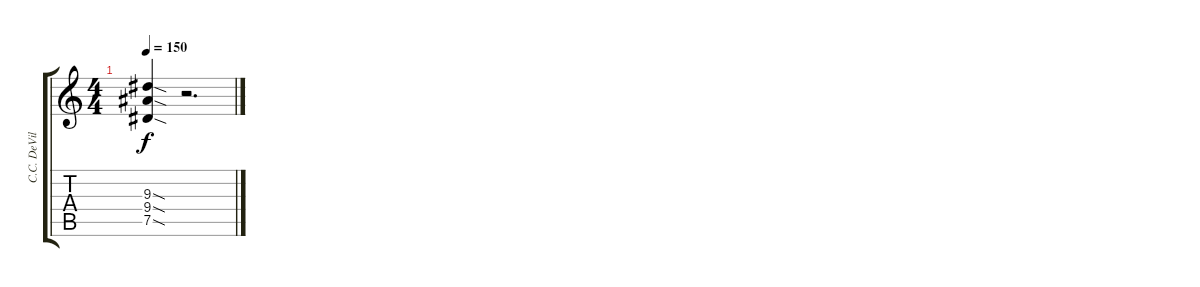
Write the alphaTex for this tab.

\track ("C.C. DeVille - Rhytm II" "C.C. DeVil") {instrument overdrivenguitar}
\staff {score tabs}
\tuning (Eb4 Bb3 Gb3 Db3 Ab2 Eb2) {hide}
\ts (4 4)
\tempo 150
\clef g2
\ks c
(9.3{sod t} 9.4{sod t} 7.5{sod t}).4{dy f} r.2{d}
